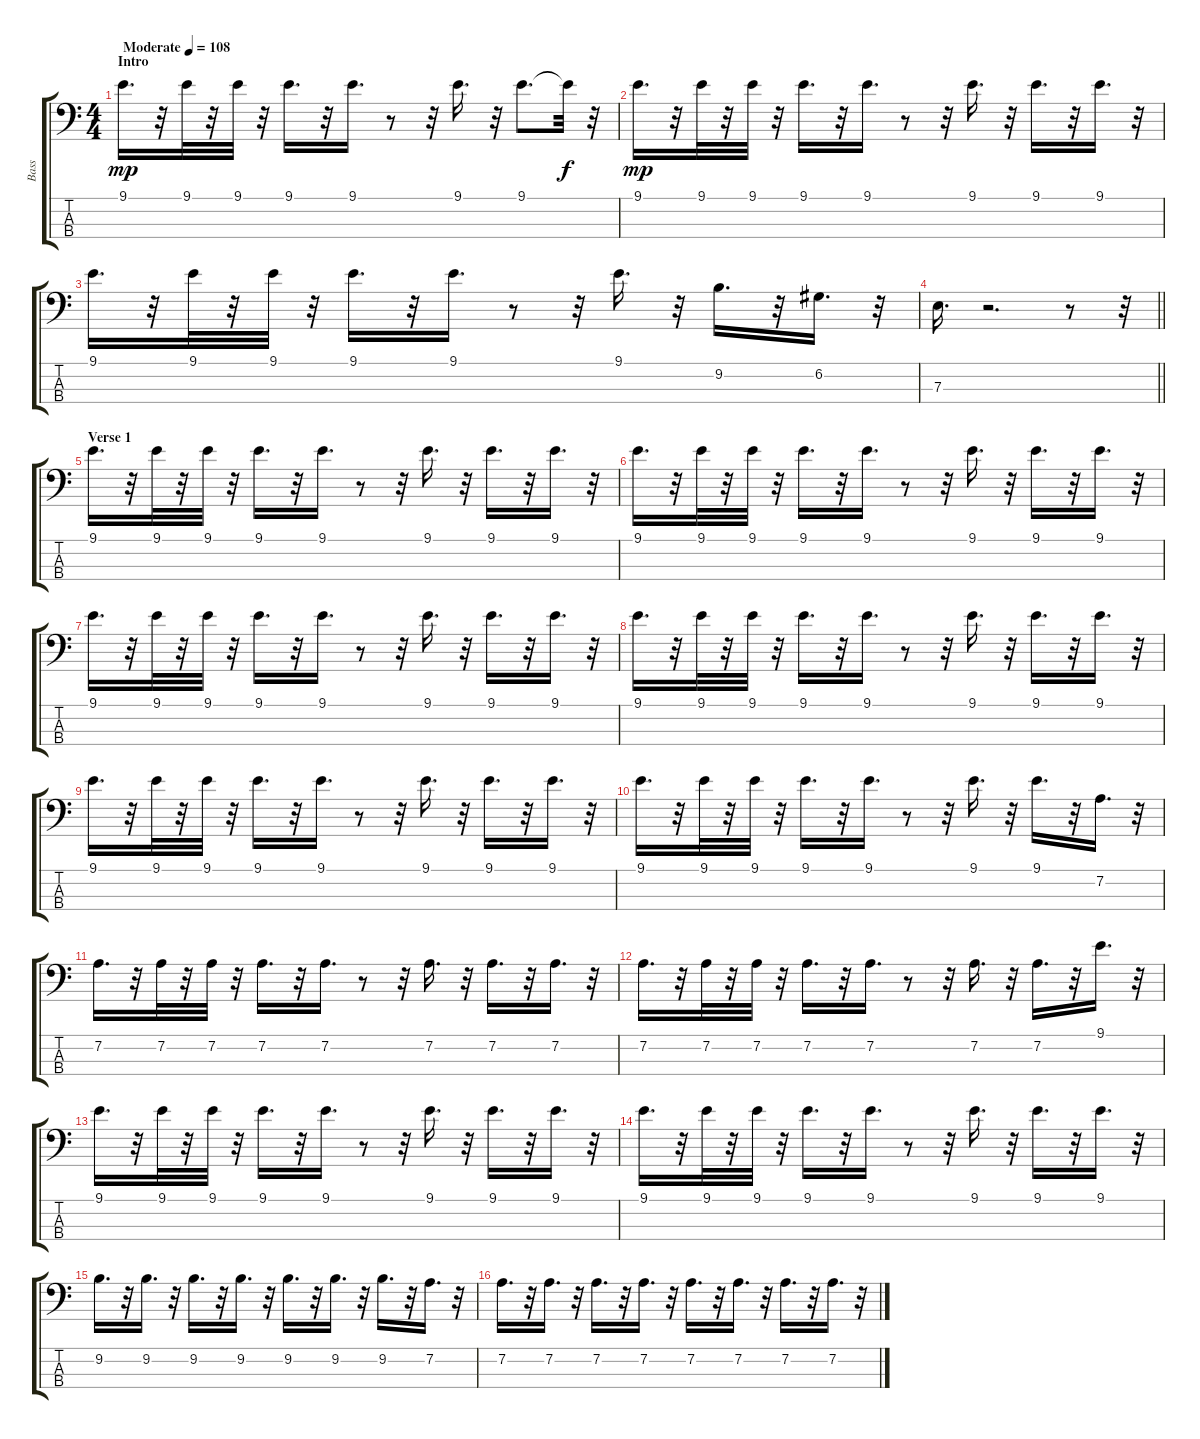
\track ("Bass" "Bass") {instrument electricbassfinger}
\staff {score tabs}
\tuning (G2 D2 A1 E1) {hide}
\ts (4 4)
\section ("" "Intro")
\tempo (108 "Moderate")
\clef f4
\ks c
9.1.16{d dy mp instrument electricbassfinger} r.32 9.1.32 r.32 9.1.32 r.32 9.1.16{d} r.32 9.1.16{d} r.8 r.32 9.1.16{d} r.32 9.1.8{d} 9.1{t}.32{dy f} r.32 |
9.1.16{d dy mp} r.32 9.1.32 r.32 9.1.32 r.32 9.1.16{d} r.32 9.1.16{d} r.8 r.32 9.1.16{d} r.32 9.1.16{d} r.32 9.1.16{d} r.32 |
9.1.16{d} r.32 9.1.32 r.32 9.1.32 r.32 9.1.16{d} r.32 9.1.16{d} r.8 r.32 9.1.16{d} r.32 9.2.16{d} r.32 6.2.16{d} r.32 |
\barLineRight lightlight
7.3.16{d} r.2{d} r.8 r.32 |
\section ("" "Verse 1")
9.1.16{d} r.32 9.1.32 r.32 9.1.32 r.32 9.1.16{d} r.32 9.1.16{d} r.8 r.32 9.1.16{d} r.32 9.1.16{d} r.32 9.1.16{d} r.32 |
9.1.16{d} r.32 9.1.32 r.32 9.1.32 r.32 9.1.16{d} r.32 9.1.16{d} r.8 r.32 9.1.16{d} r.32 9.1.16{d} r.32 9.1.16{d} r.32 |
9.1.16{d} r.32 9.1.32 r.32 9.1.32 r.32 9.1.16{d} r.32 9.1.16{d} r.8 r.32 9.1.16{d} r.32 9.1.16{d} r.32 9.1.16{d} r.32 |
9.1.16{d} r.32 9.1.32 r.32 9.1.32 r.32 9.1.16{d} r.32 9.1.16{d} r.8 r.32 9.1.16{d} r.32 9.1.16{d} r.32 9.1.16{d} r.32 |
9.1.16{d} r.32 9.1.32 r.32 9.1.32 r.32 9.1.16{d} r.32 9.1.16{d} r.8 r.32 9.1.16{d} r.32 9.1.16{d} r.32 9.1.16{d} r.32 |
9.1.16{d} r.32 9.1.32 r.32 9.1.32 r.32 9.1.16{d} r.32 9.1.16{d} r.8 r.32 9.1.16{d} r.32 9.1.16{d} r.32 7.2.16{d} r.32 |
7.2.16{d} r.32 7.2.32 r.32 7.2.32 r.32 7.2.16{d} r.32 7.2.16{d} r.8 r.32 7.2.16{d} r.32 7.2.16{d} r.32 7.2.16{d} r.32 |
7.2.16{d} r.32 7.2.32 r.32 7.2.32 r.32 7.2.16{d} r.32 7.2.16{d} r.8 r.32 7.2.16{d} r.32 7.2.16{d} r.32 9.1.16{d} r.32 |
9.1.16{d} r.32 9.1.32 r.32 9.1.32 r.32 9.1.16{d} r.32 9.1.16{d} r.8 r.32 9.1.16{d} r.32 9.1.16{d} r.32 9.1.16{d} r.32 |
9.1.16{d} r.32 9.1.32 r.32 9.1.32 r.32 9.1.16{d} r.32 9.1.16{d} r.8 r.32 9.1.16{d} r.32 9.1.16{d} r.32 9.1.16{d} r.32 |
9.2.16{d} r.32 9.2.16{d} r.32 9.2.16{d} r.32 9.2.16{d} r.32 9.2.16{d} r.32 9.2.16{d} r.32 9.2.16{d} r.32 7.2.16{d} r.32 |
7.2.16{d} r.32 7.2.16{d} r.32 7.2.16{d} r.32 7.2.16{d} r.32 7.2.16{d} r.32 7.2.16{d} r.32 7.2.16{d} r.32 7.2.16{d} r.32
